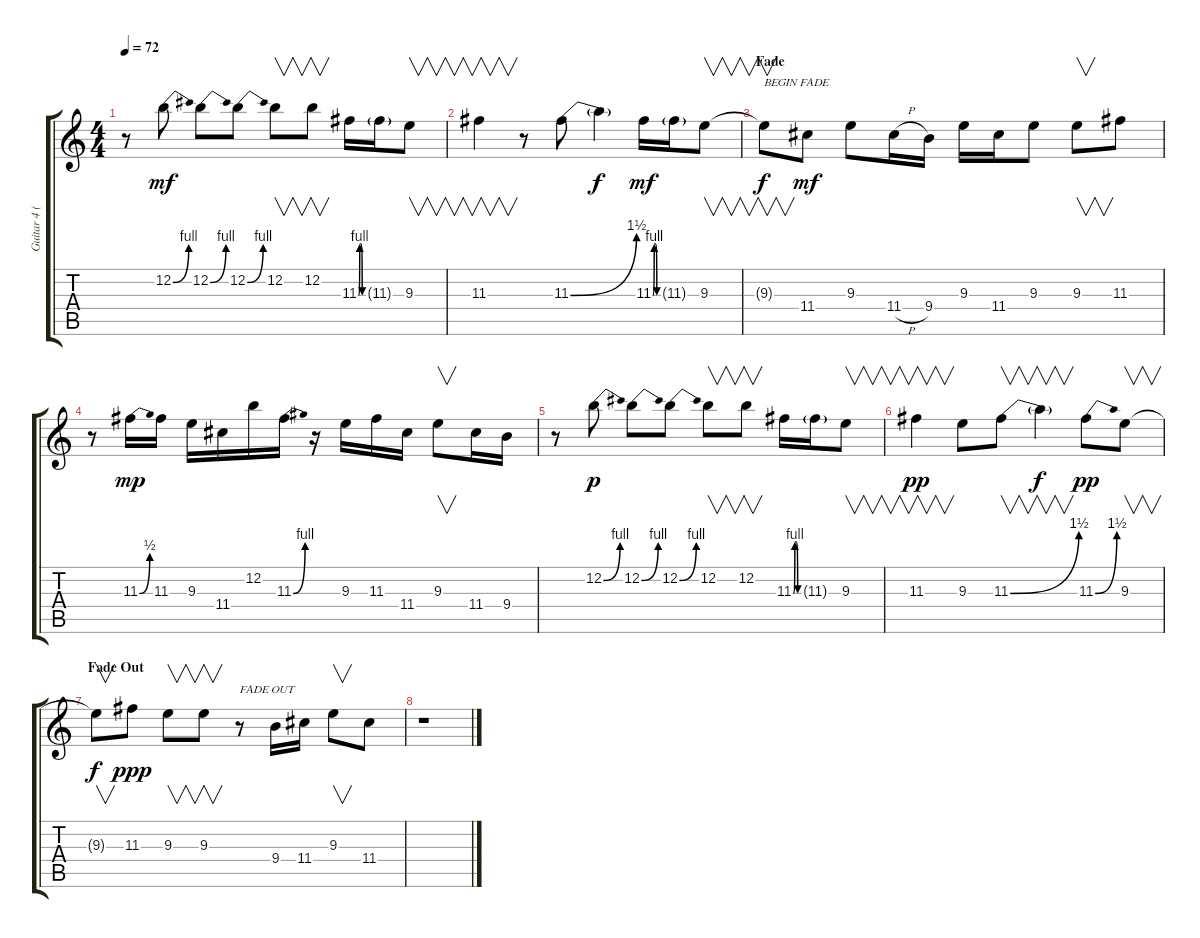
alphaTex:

\track ("Guitar 4 (Solo)" "Guitar 4 (") {instrument electricguitarclean}
\staff {score tabs}
\tuning (E4 B3 G3 D3 A2 E2) {hide}
\ts (4 4)
\tempo 72
\clef g2
\ks c
r.8{dy mf} 12.2{be (bend 0 0 60 4)}.8 12.2{be (bend 0 0 60 4)}.8 12.2{be (bend 0 0 60 4)}.8 12.2.8{v} 12.2.8{v} 11.3{be (custom 0 0 15 4 30 4 45 0 60 0)}.16 11.3{g}.16 9.3.8{v} |
11.3.4{v} r.8 11.3{be (bend 0 0 60 6)}.8 11.3{t}.4{dy f} 11.3{be (custom 0 0 15 4 30 4 45 0 60 0)}.16{dy mf} 11.3{g}.16 9.3.8{v} |
\section ("" "Fade")
9.3{t}.8{v txt "BEGIN FADE" dy f} 11.4.8{dy mf} 9.3.8 11.4{h}.16 9.4.16 9.3.16 11.4.16 9.3.8 9.3.8{v} 11.3.8 |
r.8 11.3{be (bend 0 0 60 2)}.16{dy mp} 11.3.16 9.3.16 11.4.16 12.2.16 11.3{be (bend 0 0 60 4)}.16 r.16 9.3.16 11.3.16 11.4.16 9.3.8{v} 11.4.16 9.4.16 |
r.8 12.2{be (bend 0 0 60 4)}.8{dy p} 12.2{be (bend 0 0 60 4)}.8 12.2{be (bend 0 0 60 4)}.8 12.2.8{v} 12.2.8{v} 11.3{be (custom 0 0 15 4 30 4 45 0 60 0)}.16 11.3{g}.16 9.3.8{v} |
11.3.4{v dy pp} 9.3.8 11.3{be (bend 0 0 60 6)}.8{v} 11.3{t}.4{v dy f} 11.3{be (bend 0 0 60 6)}.8{dy pp} 9.3.8{v} |
\section ("" "Fade Out")
9.3{t}.8{v dy f} 11.3.8{dy ppp} 9.3.8{v} 9.3.8{v} r.8{txt "FADE OUT"} 9.4.16 11.4.16 9.3.8{v} 11.4.8 |
r.1
